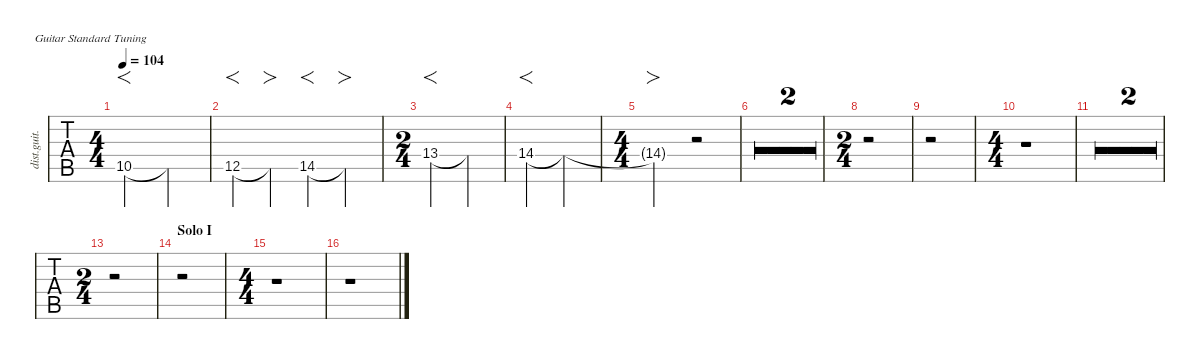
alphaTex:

\defaultSystemsLayout 4
\hideDynamics
\bracketExtendMode nobrackets
\track ("Rhythm Guitar (Kirk)" "dist.guit.") {defaultSystemsLayout 4 multiBarRest instrument distortionguitar}
\staff {tabs}
\tuning (E4 B3 G3 D3 A2 E2)
\ts (4 4)
\tempo 104
\clef g2
\scale
0.188838
\ks c
10.5.2{f dy p} 10.5{t}.2 |
\scale
0.188838 12.5.4{f} 12.5{t}.4{fo} 14.5.4{f} 14.5{t}.4{fo} |
\ts (2 4)
\beaming (8 2 2)
\scale
0.204022 13.4{acc #}.4{f} 13.4{t acc #}.4 |
\scale
0.252926 14.4.4{f} 14.4{t}.4 |
\ts (4 4)
\beaming (8 2 2 2 2)
\scale
0.248388 14.4{t}.2{fo} r.2 |
\scale
0.230286 r.1 |
\scale
0.230286 r.1 |
\ts (2 4)
\beaming (8 2 2)
\scale
0.2684 r.2 |
\scale
0.2684 r.2 |
\ts (4 4)
\beaming (8 2 2 2 2)
\scale
0.253952 r.1 |
\scale
0.253952 r.1 |
\scale
0.253952 r.1 |
\ts (2 4)
\beaming (8 2 2)
\scale
0.257944 r.2 |
\section ("" "Solo I")
\scale
0.234602 r.2 |
\ts (4 4)
\beaming (8 2 2 2 2)
\scale
0.253502 r.1 |
\scale
0.253502 r.1
